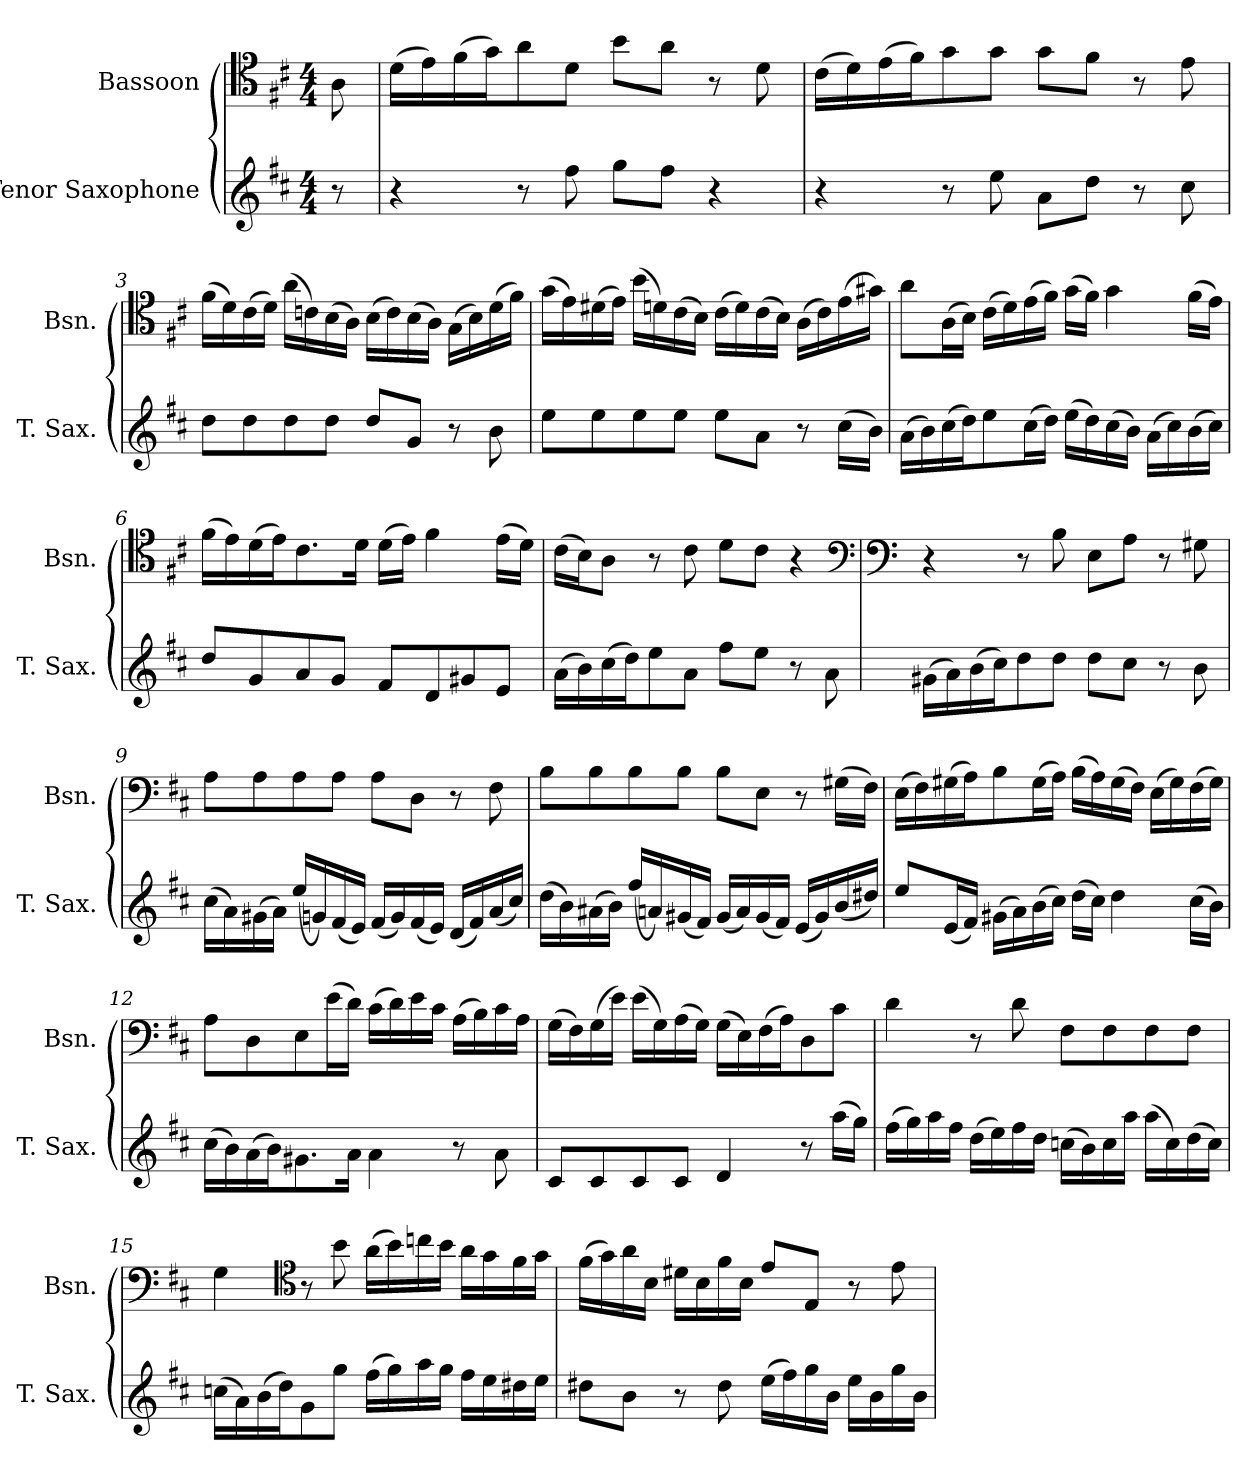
**kern	**kern
*part2	*part1
*staff2	*staff1
*I"Tenor Saxophone	*I"Bassoon
*I'T. Sax.	*I'Bsn.
*clefG2	*clefC4
*ITrd8c14	*
*k[f#c#]	*k[f#c#]
*D:	*D:
*M4/4	*M4/4
=	=
8r	8A\
=1	=1
4r	(16d\LL
.	16e\)
.	(16f#\
.	16g\J)
8r	8a\
8f#\	8d\J
8g\L	8b\L
8f#\J	8a\J
4r	8r
.	8d\
=2	=2
4r	(16c#\LL
.	16d\)
.	(16e\
.	16f#\J)
8r	8g\
8e\	8g\J
8A\L	8g\L
8d\J	8f#\J
8r	8r
8c#\	8e\
!!LO:LB:g=z
=3	=3
8d\L	(16f#\LL
.	16d\)
8d\	(16c#\
.	16d\JJ)
8d\	(16a\LL
.	16cn\)
8d\J	(16B\
.	16A\JJ)
8d/L	(16B\LL
.	16c\)
8G/J	(16B\
.	16A\JJ)
8r	(16G\LL
.	16B\)
8B\	(16d\
.	16f#\JJ)
=4	=4
8e\L	(16g\LL
.	16e\)
8e\	(16d#X\
.	16e\JJ)
8e\	(16b\LL
.	16dn\)
8e\J	(16c#\
.	16B\JJ)
8e\L	(16c#\LL
.	16d\)
8A\J	(16c#\
.	16B\JJ)
8r	(16A\LL
.	16c#\)
(16c#\LL	(16e\
16B\JJ)	16g#X\JJ)
!!LO:LB:g=z
=5	=5
(16A\LL	8a\L
16B\)	.
(16c#\	(16A\L
16d\J)	16B\JJ)
8e\	(16c#\LL
.	16d\)
(16c#\L	(16e\
16d\JJ)	16f#\JJ)
(16e\LL	(16g\LL
16d\)	16f#\JJ)
(16c#\	4g\
16B\JJ)	.
(16A\LL	.
16c#\)	.
(16B\	(16f#\LL
16c#\JJ)	16e\JJ)
=6	=6
8d/L	(16f#\LL
.	16e\)
8G/	(16d\
.	16e\J)
8A/	8.c#\
8G/J	.
.	16d\Jk
8F#/L	(16d\LL
.	16e\JJ)
8D/	4f#\
8G#X/	.
8E/J	(16e\LL
.	16d\JJ)
=7	=7
(16A\LL	(16c#\LL
16B\)	16B\J)
(16c#\	8A\J
16d\J)	.
8e\	8r
8A\J	8c#\
8f#\L	8d\L
8e\J	8c#\J
8r	4r
8A\	.
*	*clefF4
!!LO:LB:g=z
=8	=8
*	*clefF4
(16G#X\LL	4r
16A\)	.
(16B\	.
16c#\J)	.
8d\	8r
8d\J	8B\
8d\L	8E\L
8c#\J	8A\J
8r	8r
8B\	8G#X\
=9	=9
(16c#\LL	8A\L
16A\)	.
(16G#X\	8A\
16A\JJ)	.
(16e/LL	8A\
16Gn/)	.
(16F#/	8A\J
16E/JJ)	.
(16F#/LL	8A\L
16G/)	.
(16F#/	8D\J
16E/JJ)	.
(16D/LL	8r
16F#/)	.
(16A/	8F#\
16c#/JJ)	.
!!LO:LB:g=z
=10	=10
(16d\LL	8B\L
16B\)	.
(16A#X\	8B\
16B\JJ)	.
(16f#/LL	8B\
16An/)	.
(16G#X/	8B\J
16F#/JJ)	.
(16G#/LL	8B\L
16A/)	.
(16G#/	8E\J
16F#/JJ)	.
(16E/LL	8r
16G#/)	.
(16B/	(16G#X\LL
16d#X/JJ)	16F#\JJ)
=11	=11
8e/L	(16E\LL
.	16F#\)
(16E/L	(16G#X\
16F#/JJ)	16A\J)
(16G#X\LL	8B\
16A\)	.
(16B\	(16G#\L
16c#\JJ)	16A\JJ)
(16d\LL	(16B\LL
16c#\JJ)	16A\)
4d\	(16G#\
.	16F#\JJ)
.	(16E\LL
.	16G#\)
(16c#\LL	(16F#\
16B\JJ)	16G#\JJ)
!!LO:PB:g=z
=12	=12
(16c#\LL	8A\L
16B\)	.
(16A\	8D\
16B\J)	.
8.G#X\	8E\
.	(16e\L
16A\Jk	16d\JJ)
4A\	(16c#\LL
.	16d\)
.	16e\
.	16c#\JJ
8r	(16A\LL
.	16B\)
8A\	16c#\
.	16A\JJ
=13	=13
8C#/L	(16G\LL
.	16F#\)
8C#/	(16G\
.	16e\JJ)
8C#/	(16e\LL
.	16G\)
8C#/J	(16A\
.	16G\JJ)
4D/	(16G\LL
.	16E\)
.	(16F#\
.	16A\J)
8r	8D\
(16a\LL	8c#\J
16g\JJ)	.
!!LO:LB:g=z
=14	=14
(16f#\LL	4d\
16g\)	.
16a\	.
16f#\JJ	.
(16d\LL	8r
16e\)	.
16f#\	8d\
16d\JJ	.
(16cn\LL	8F#\L
16B\)	.
16c\	8F#\
16a\JJ	.
(16a\LL	8F#\
16c\)	.
(16d\	8F#\J
16c\JJ)	.
=15	=15
(16cn\LL	4G\
16A\)	.
(16B\	.
16d\J)	.
*	*clefC4
8G\	8r
8g\J	8b\
(16f#\LL	(16a\LL
16g\)	16b\)
16a\	16ccn\
16g\JJ	16b\JJ
16f#\LL	16a\LL
16e\	16g\
16d#X\	16f#\
16e\JJ	16g\JJ
!!LO:LB:g=z
=16	=16
8d#X\L	(16f#\LL
.	16g\)
8B\J	16a\
.	16B\JJ
8r	16d#X\LL
.	16B\
8d#\	16f#\
.	16B\JJ
(16e\LL	8e/L
16f#\)	.
16g\	8E/J
16B\JJ	.
16e\LL	8r
16B\	.
16g\	8e\
16B\JJ	.
=	=
*-	*-
